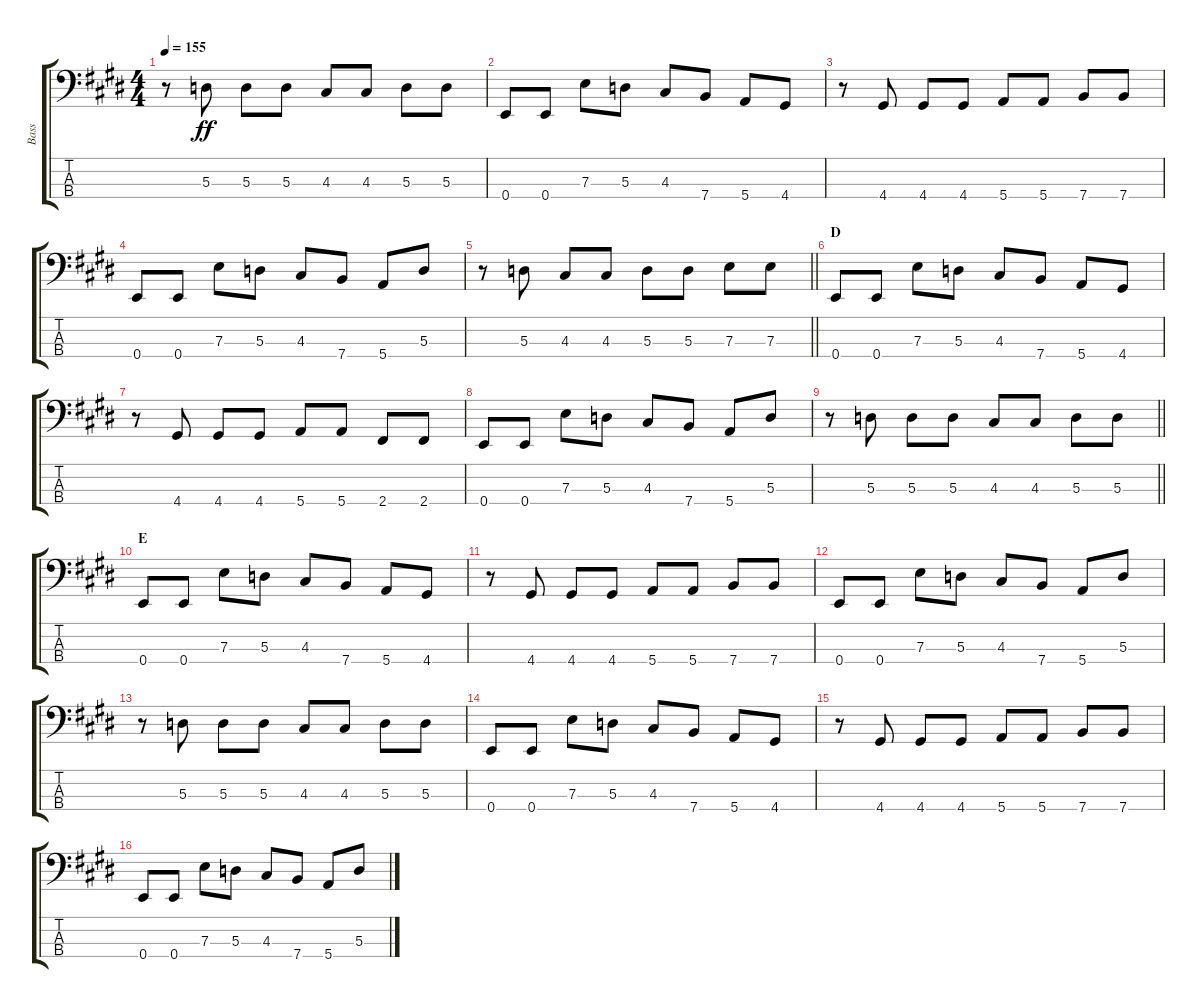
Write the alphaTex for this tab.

\track ("Bass" "Bass") {instrument electricbasspick}
\staff {score tabs}
\tuning (G2 D2 A1 E1) {hide}
\ts (4 4)
\tempo 155
\clef f4
\ks e
r.8{dy ff} 5.3.8 5.3.8 5.3.8 4.3.8 4.3.8 5.3.8 5.3.8 |
0.4.8 0.4.8 7.3.8 5.3.8 4.3.8 7.4.8 5.4.8 4.4.8 |
r.8 4.4.8 4.4.8 4.4.8 5.4.8 5.4.8 7.4.8 7.4.8 |
0.4.8 0.4.8 7.3.8 5.3.8 4.3.8 7.4.8 5.4.8 5.3.8 |
\barLineRight lightlight
r.8 5.3.8 4.3.8 4.3.8 5.3.8 5.3.8 7.3.8 7.3.8 |
\section ("" "D")
0.4.8 0.4.8 7.3.8 5.3.8 4.3.8 7.4.8 5.4.8 4.4.8 |
r.8 4.4.8 4.4.8 4.4.8 5.4.8 5.4.8 2.4.8 2.4.8 |
0.4.8 0.4.8 7.3.8 5.3.8 4.3.8 7.4.8 5.4.8 5.3.8 |
\barLineRight lightlight
r.8 5.3.8 5.3.8 5.3.8 4.3.8 4.3.8 5.3.8 5.3.8 |
\section ("" "E")
0.4.8 0.4.8 7.3.8 5.3.8 4.3.8 7.4.8 5.4.8 4.4.8 |
r.8 4.4.8 4.4.8 4.4.8 5.4.8 5.4.8 7.4.8 7.4.8 |
0.4.8 0.4.8 7.3.8 5.3.8 4.3.8 7.4.8 5.4.8 5.3.8 |
r.8 5.3.8 5.3.8 5.3.8 4.3.8 4.3.8 5.3.8 5.3.8 |
0.4.8 0.4.8 7.3.8 5.3.8 4.3.8 7.4.8 5.4.8 4.4.8 |
r.8 4.4.8 4.4.8 4.4.8 5.4.8 5.4.8 7.4.8 7.4.8 |
0.4.8 0.4.8 7.3.8 5.3.8 4.3.8 7.4.8 5.4.8 5.3.8
